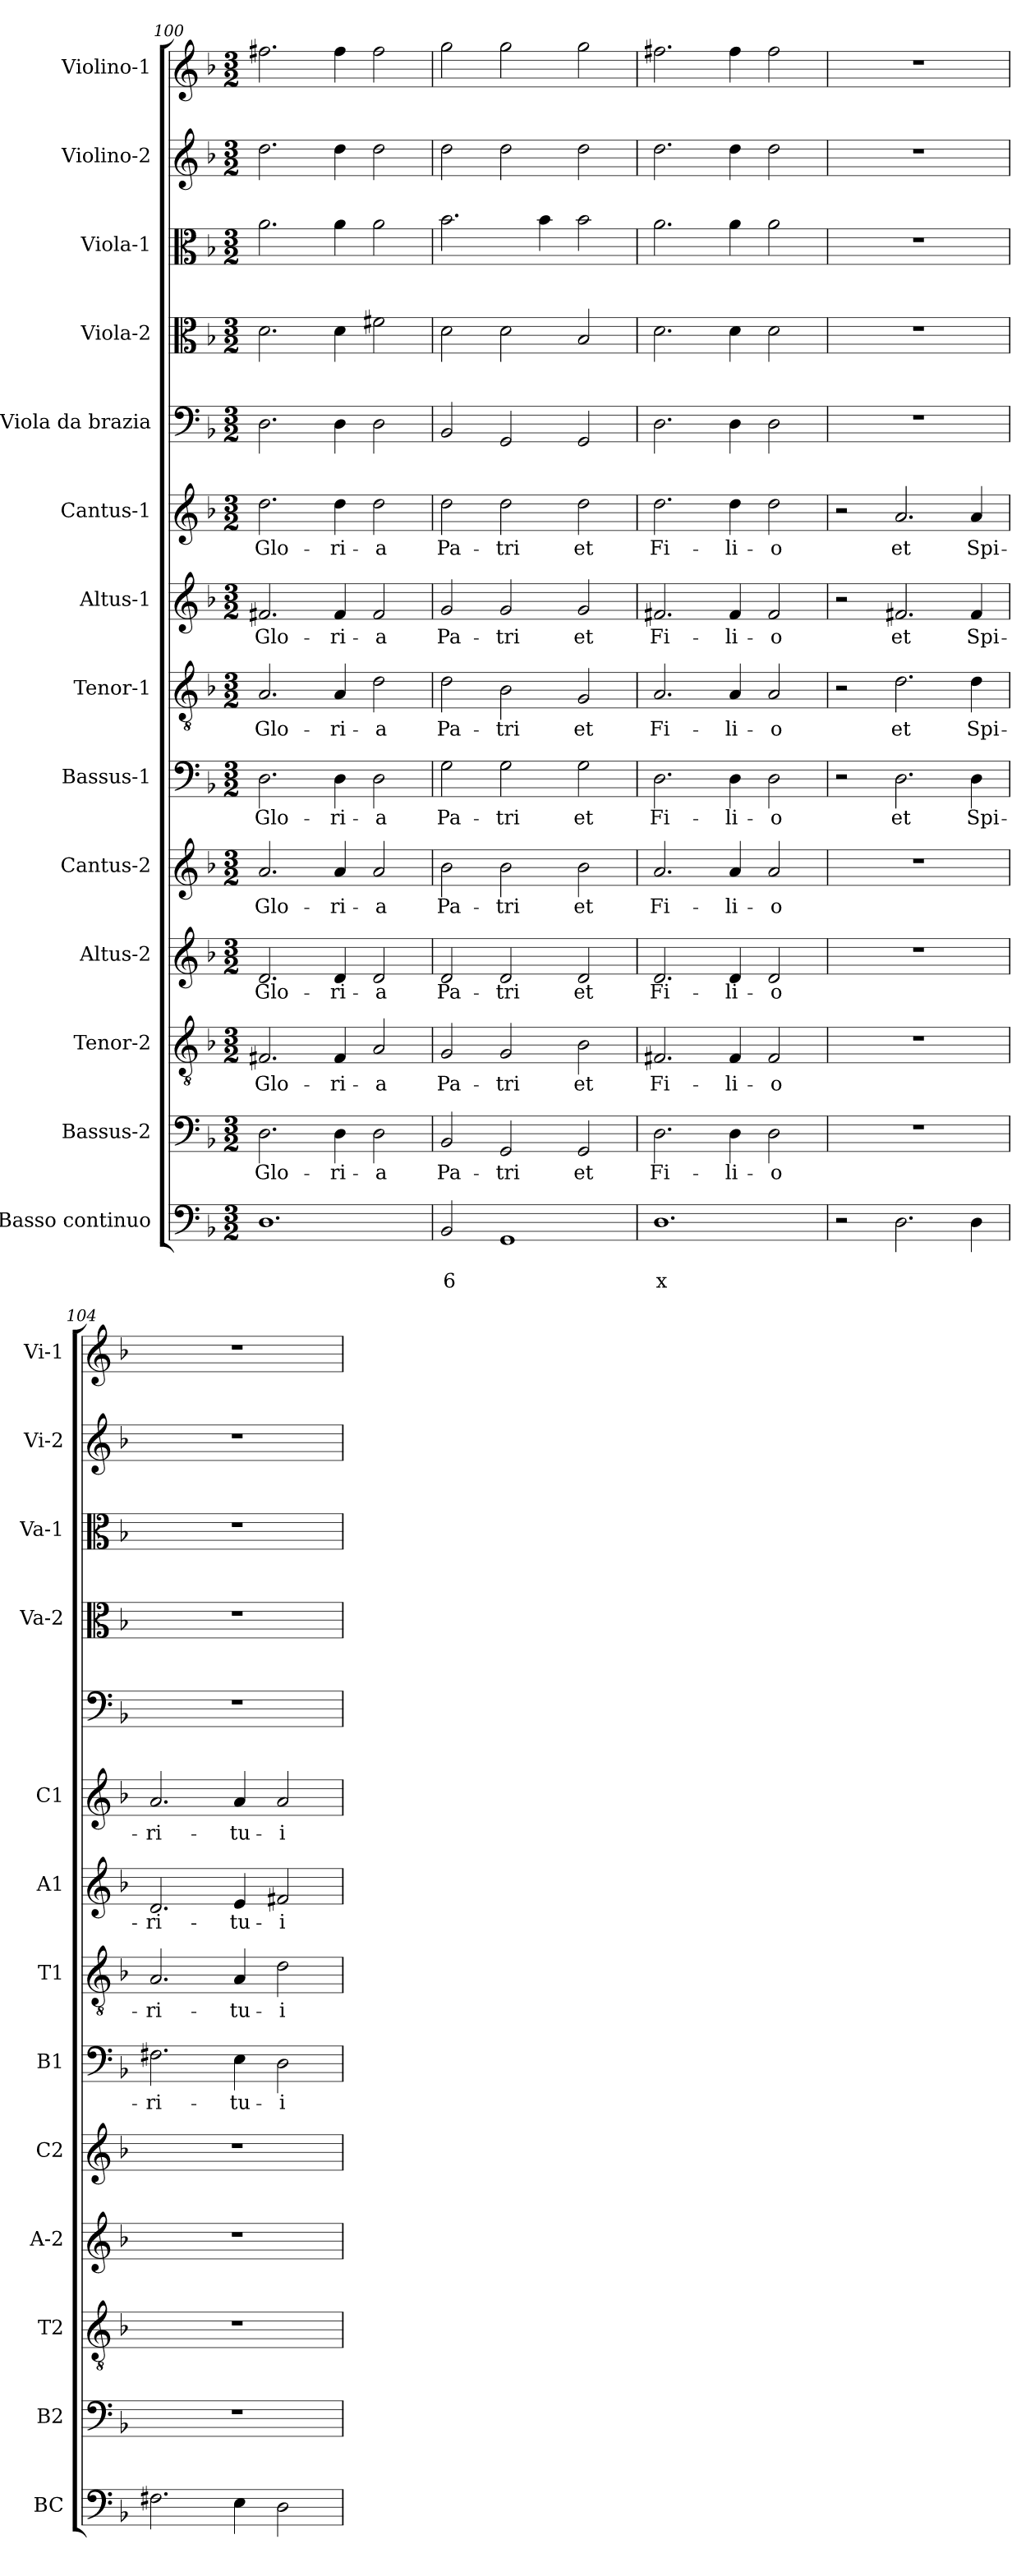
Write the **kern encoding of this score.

**kern	**text	**text	**kern	**text	**kern	**text	**kern	**text	**kern	**text	**kern	**text	**kern	**text	**kern	**text	**kern	**text	**kern	**kern	**kern	**kern	**kern
*part14	*part14	*part14	*part13	*part13	*part12	*part12	*part11	*part11	*part10	*part10	*part9	*part9	*part8	*part8	*part7	*part7	*part6	*part6	*part5	*part4	*part3	*part2	*part1
*staff14	*staff14	*staff14	*staff13	*staff13	*staff12	*staff12	*staff11	*staff11	*staff10	*staff10	*staff9	*staff9	*staff8	*staff8	*staff7	*staff7	*staff6	*staff6	*staff5	*staff4	*staff3	*staff2	*staff1
*I"Basso continuo	*	*	*I"Bassus-2	*	*I"Tenor-2	*	*I"Altus-2	*	*I"Cantus-2	*	*I"Bassus-1	*	*I"Tenor-1	*	*I"Altus-1	*	*I"Cantus-1	*	*I"Viola  da brazia	*I"Viola-2	*I"Viola-1	*I"Violino-2	*I"Violino-1
*I'BC	*	*	*I'B2	*	*I'T2	*	*I'A-2	*	*I'C2	*	*I'B1	*	*I'T1	*	*I'A1	*	*I'C1	*	*	*I'Va-2	*I'Va-1	*I'Vi-2	*I'Vi-1
!!LO:PB:g=z
*clefF4	*	*	*clefF4	*	*clefGv2	*	*clefG2	*	*clefG2	*	*clefF4	*	*clefGv2	*	*clefG2	*	*clefG2	*	*clefF4	*clefC3	*clefC3	*clefG2	*clefG2
*k[b-]	*	*	*k[b-]	*	*k[b-]	*	*k[b-]	*	*k[b-]	*	*k[b-]	*	*k[b-]	*	*k[b-]	*	*k[b-]	*	*k[b-]	*k[b-]	*k[b-]	*k[b-]	*k[b-]
*F:	*	*	*F:	*	*F:	*	*F:	*	*F:	*	*F:	*	*F:	*	*F:	*	*F:	*	*F:	*F:	*F:	*F:	*F:
*M3/2	*	*	*M3/2	*	*M3/2	*	*M3/2	*	*M3/2	*	*M3/2	*	*M3/2	*	*M3/2	*	*M3/2	*	*M3/2	*M3/2	*M3/2	*M3/2	*M3/2
=100	=100	=100	=100	=100	=100	=100	=100	=100	=100	=100	=100	=100	=100	=100	=100	=100	=100	=100	=100	=100	=100	=100	=100
!	!	!	!	!LO:LY:b	!	!LO:LY:b	!	!LO:LY:b	!	!LO:LY:b	!	!LO:LY:b	!	!LO:LY:b	!	!LO:LY:b	!	!LO:LY:b	!	!	!	!	!
1.D	.	.	2.D\	Glo-	2.F#X/	Glo-	2.d/	Glo-	2.a/	Glo-	2.D\	Glo-	2.A/	Glo-	2.f#X/	Glo-	2.dd\	Glo-	2.D\	2.d\	2.a\	2.dd\	2.ff#X\
!	!	!	!	!LO:LY:b	!	!LO:LY:b	!	!LO:LY:b	!	!LO:LY:b	!	!LO:LY:b	!	!LO:LY:b	!	!LO:LY:b	!	!LO:LY:b	!	!	!	!	!
.	.	.	4D\	-ri-	4F#/	-ri-	4d/	-ri-	4a/	-ri-	4D\	-ri-	4A/	-ri-	4f#/	-ri-	4dd\	-ri-	4D\	4d\	4a\	4dd\	4ff#\
!	!	!	!	!LO:LY:b	!	!LO:LY:b	!	!LO:LY:b	!	!LO:LY:b	!	!LO:LY:b	!	!LO:LY:b	!	!LO:LY:b	!	!LO:LY:b	!	!	!	!	!
.	.	.	2D\	-a	2A/	-a	2d/	-a	2a/	-a	2D\	-a	2d\	-a	2f#/	-a	2dd\	-a	2D\	2f#X\	2a\	2dd\	2ff#\
=101	=101	=101	=101	=101	=101	=101	=101	=101	=101	=101	=101	=101	=101	=101	=101	=101	=101	=101	=101	=101	=101	=101	=101
!	!	!LO:LY:b	!	!LO:LY:b	!	!LO:LY:b	!	!LO:LY:b	!	!LO:LY:b	!	!LO:LY:b	!	!LO:LY:b	!	!LO:LY:b	!	!LO:LY:b	!	!	!	!	!
2BB-/	.	6	2BB-/	Pa-	2G/	Pa-	2d/	Pa-	2b-\	Pa-	2G\	Pa-	2d\	Pa-	2g/	Pa-	2dd\	Pa-	2BB-/	2d\	2.b-\	2dd\	2gg\
!	!	!	!	!LO:LY:b	!	!LO:LY:b	!	!LO:LY:b	!	!LO:LY:b	!	!LO:LY:b	!	!LO:LY:b	!	!LO:LY:b	!	!LO:LY:b	!	!	!	!	!
1GG	.	.	2GG/	-tri	2G/	-tri	2d/	-tri	2b-\	-tri	2G\	-tri	2B-\	-tri	2g/	-tri	2dd\	-tri	2GG/	2d\	.	2dd\	2gg\
.	.	.	.	.	.	.	.	.	.	.	.	.	.	.	.	.	.	.	.	.	4b-\	.	.
!	!	!	!	!LO:LY:b	!	!LO:LY:b	!	!LO:LY:b	!	!LO:LY:b	!	!LO:LY:b	!	!LO:LY:b	!	!LO:LY:b	!	!LO:LY:b	!	!	!	!	!
.	.	.	2GG/	et	2B-\	et	2d/	et	2b-\	et	2G\	et	2G/	et	2g/	et	2dd\	et	2GG/	2B-/	2b-\	2dd\	2gg\
=102	=102	=102	=102	=102	=102	=102	=102	=102	=102	=102	=102	=102	=102	=102	=102	=102	=102	=102	=102	=102	=102	=102	=102
!	!	!LO:LY:b	!	!LO:LY:b	!	!LO:LY:b	!	!LO:LY:b	!	!LO:LY:b	!	!LO:LY:b	!	!LO:LY:b	!	!LO:LY:b	!	!LO:LY:b	!	!	!	!	!
1.D	.	x	2.D\	Fi-	2.F#X/	Fi-	2.d/	Fi-	2.a/	Fi-	2.D\	Fi-	2.A/	Fi-	2.f#X/	Fi-	2.dd\	Fi-	2.D\	2.d\	2.a\	2.dd\	2.ff#X\
!	!	!	!	!LO:LY:b	!	!LO:LY:b	!	!LO:LY:b	!	!LO:LY:b	!	!LO:LY:b	!	!LO:LY:b	!	!LO:LY:b	!	!LO:LY:b	!	!	!	!	!
.	.	.	4D\	-li-	4F#/	-li-	4d/	-li-	4a/	-li-	4D\	-li-	4A/	-li-	4f#/	-li-	4dd\	-li-	4D\	4d\	4a\	4dd\	4ff#\
!	!	!	!	!LO:LY:b	!	!LO:LY:b	!	!LO:LY:b	!	!LO:LY:b	!	!LO:LY:b	!	!LO:LY:b	!	!LO:LY:b	!	!LO:LY:b	!	!	!	!	!
.	.	.	2D\	-o	2F#/	-o	2d/	-o	2a/	-o	2D\	-o	2A/	-o	2f#/	-o	2dd\	-o	2D\	2d\	2a\	2dd\	2ff#\
=103	=103	=103	=103	=103	=103	=103	=103	=103	=103	=103	=103	=103	=103	=103	=103	=103	=103	=103	=103	=103	=103	=103	=103
2r	.	.	1.r	.	1.r	.	1.r	.	1.r	.	2r	.	2r	.	2r	.	2r	.	1.r	1.r	1.r	1.r	1.r
!	!	!	!	!	!	!	!	!	!	!	!	!LO:LY:b	!	!LO:LY:b	!	!LO:LY:b	!	!LO:LY:b	!	!	!	!	!
2.D\	.	.	.	.	.	.	.	.	.	.	2.D\	et	2.d\	et	2.f#X/	et	2.a/	et	.	.	.	.	.
!	!	!	!	!	!	!	!	!	!	!	!	!LO:LY:b	!	!LO:LY:b	!	!LO:LY:b	!	!LO:LY:b	!	!	!	!	!
4D\	.	.	.	.	.	.	.	.	.	.	4D\	Spi-	4d\	Spi-	4f#/	Spi-	4a/	Spi-	.	.	.	.	.
=104	=104	=104	=104	=104	=104	=104	=104	=104	=104	=104	=104	=104	=104	=104	=104	=104	=104	=104	=104	=104	=104	=104	=104
!	!	!	!	!	!	!	!	!	!	!	!	!LO:LY:b	!	!LO:LY:b	!	!LO:LY:b	!	!LO:LY:b	!	!	!	!	!
2.F#X\	.	.	1.r	.	1.r	.	1.r	.	1.r	.	2.F#X\	-ri-	2.A/	-ri-	2.d/	-ri-	2.a/	-ri-	1.r	1.r	1.r	1.r	1.r
!	!	!	!	!	!	!	!	!	!	!	!	!LO:LY:b	!	!LO:LY:b	!	!LO:LY:b	!	!LO:LY:b	!	!	!	!	!
4E\	.	.	.	.	.	.	.	.	.	.	4E\	-tu-	4A/	-tu-	4e/	-tu-	4a/	-tu-	.	.	.	.	.
!	!	!	!	!	!	!	!	!	!	!	!	!LO:LY:b	!	!LO:LY:b	!	!LO:LY:b	!	!LO:LY:b	!	!	!	!	!
2D\	.	.	.	.	.	.	.	.	.	.	2D\	-i	2d\	-i	2f#X/	-i	2a/	-i	.	.	.	.	.
=	=	=	=	=	=	=	=	=	=	=	=	=	=	=	=	=	=	=	=	=	=	=	=
*-	*-	*-	*-	*-	*-	*-	*-	*-	*-	*-	*-	*-	*-	*-	*-	*-	*-	*-	*-	*-	*-	*-	*-
